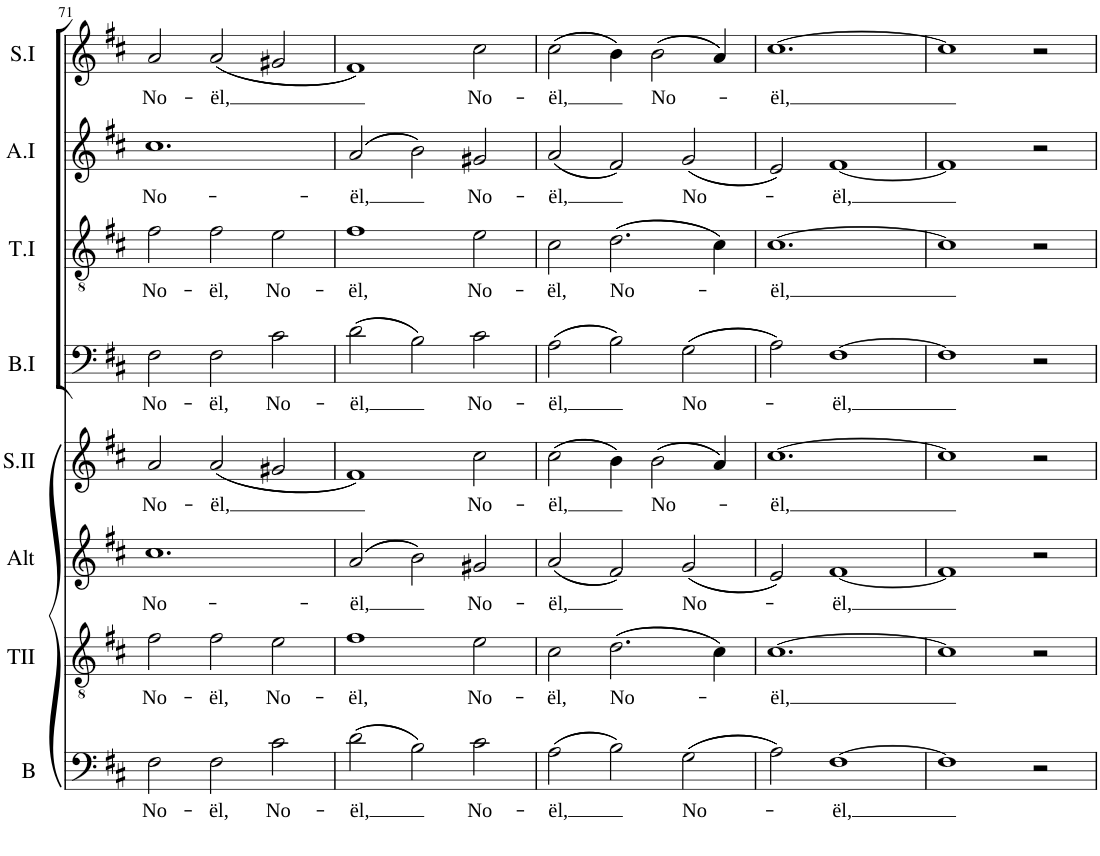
**kern	**text	**kern	**text	**kern	**text	**kern	**text	**kern	**text	**kern	**text	**kern	**text	**kern	**text
*part8	*part8	*part7	*part7	*part6	*part6	*part5	*part5	*part4	*part4	*part3	*part3	*part2	*part2	*part1	*part1
*staff8	*staff8	*staff7	*staff7	*staff6	*staff6	*staff5	*staff5	*staff4	*staff4	*staff3	*staff3	*staff2	*staff2	*staff1	*staff1
*I"Basse II	*	*I"Ténor II	*	*I"Alto II	*	*I"Soprano II	*	*I"Basse I	*	*I"Ténor I	*	*I"Alto I	*	*I"Soprano I	*
*I'B	*	*I'TII	*	*I'Alt	*	*I'S.II	*	*I'B.I	*	*I'T.I	*	*I'A.I	*	*I'S.I	*
!!LO:PB:g=z
*clefF4	*	*clefGv2	*	*clefG2	*	*clefG2	*	*clefF4	*	*clefGv2	*	*clefG2	*	*clefG2	*
*k[f#c#]	*	*k[f#c#]	*	*k[f#c#]	*	*k[f#c#]	*	*k[f#c#]	*	*k[f#c#]	*	*k[f#c#]	*	*k[f#c#]	*
*M3/2	*	*M3/2	*	*M3/2	*	*M3/2	*	*M3/2	*	*M3/2	*	*M3/2	*	*M3/2	*
=71	=71	=71	=71	=71	=71	=71	=71	=71	=71	=71	=71	=71	=71	=71	=71
!	!LO:LY:b	!	!LO:LY:b	!	!LO:LY:b	!	!LO:LY:b	!	!LO:LY:b	!	!LO:LY:b	!	!LO:LY:b	!	!LO:LY:b
2F#\	No-	2f#\	No-	1.cc#	No-	2a/	No-	2F#\	No-	2f#\	No-	1.cc#	No-	2a/	No-
!	!LO:LY:b	!	!LO:LY:b	!	!	!	!LO:LY:b	!	!LO:LY:b	!	!LO:LY:b	!	!	!	!LO:LY:b
2F#\	-ël,	2f#\	-ël,	.	.	((2a/	-ël,	2F#\	-ël,	2f#\	-ël,	.	.	((2a/	-ël,
!	!LO:LY:b	!	!LO:LY:b	!	!	!	!	!	!LO:LY:b	!	!LO:LY:b	!	!	!	!
2c#\	No-	2e\	No-	.	.	2g#X/	.	2c#\	No-	2e\	No-	.	.	2g#X/	.
=72	=72	=72	=72	=72	=72	=72	=72	=72	=72	=72	=72	=72	=72	=72	=72
!	!LO:LY:b	!	!LO:LY:b	!	!LO:LY:b	!	!	!	!LO:LY:b	!	!LO:LY:b	!	!LO:LY:b	!	!
((2d\	-ël,	1f#	-ël,	((2a/	-ël,	1f#))	.	((2d\	-ël,	1f#	-ël,	((2a/	-ël,	1f#))	.
2B\))	.	.	.	2b\))	.	.	.	2B\))	.	.	.	2b\))	.	.	.
!	!LO:LY:b	!	!LO:LY:b	!	!LO:LY:b	!	!LO:LY:b	!	!LO:LY:b	!	!LO:LY:b	!	!LO:LY:b	!	!LO:LY:b
2c#\	No-	2e\	No-	2g#X/	No-	2cc#\	No-	2c#\	No-	2e\	No-	2g#X/	No-	2cc#\	No-
=73	=73	=73	=73	=73	=73	=73	=73	=73	=73	=73	=73	=73	=73	=73	=73
!	!LO:LY:b	!	!LO:LY:b	!	!LO:LY:b	!	!LO:LY:b	!	!LO:LY:b	!	!LO:LY:b	!	!LO:LY:b	!	!LO:LY:b
((2A\	-ël,	2c#\	-ël,	((2a/	-ël,	((2cc#\	-ël,	((2A\	-ël,	2c#\	-ël,	((2a/	-ël,	((2cc#\	-ël,
!	!	!	!LO:LY:b	!	!	!	!	!	!	!	!LO:LY:b	!	!	!	!
2B\))	.	((2.d\	No-	2f#/))	.	4b\))	.	2B\))	.	((2.d\	No-	2f#/))	.	4b\))	.
!	!	!	!	!	!	!	!LO:LY:b	!	!	!	!	!	!	!	!LO:LY:b
.	.	.	.	.	.	((2b\	No-	.	.	.	.	.	.	((2b\	No-
!	!LO:LY:b	!	!	!	!LO:LY:b	!	!	!	!LO:LY:b	!	!	!	!LO:LY:b	!	!
((2G\	No-	.	.	((2g/	No-	.	.	((2G\	No-	.	.	((2g/	No-	.	.
.	.	4c#\))	.	.	.	4a/))	.	.	.	4c#\))	.	.	.	4a/))	.
=74	=74	=74	=74	=74	=74	=74	=74	=74	=74	=74	=74	=74	=74	=74	=74
!	!	!	!LO:LY:b	!	!	!	!LO:LY:b	!	!	!	!LO:LY:b	!	!	!	!LO:LY:b
2A\))	.	[1.c#	-ël,	2e/))	.	[1.cc#	-ël,	2A\))	.	[1.c#	-ël,	2e/))	.	[1.cc#	-ël,
!	!LO:LY:b	!	!	!	!LO:LY:b	!	!	!	!LO:LY:b	!	!	!	!LO:LY:b	!	!
[1F#	-ël,	.	.	[1f#	-ël,	.	.	[1F#	-ël,	.	.	[1f#	-ël,	.	.
=75	=75	=75	=75	=75	=75	=75	=75	=75	=75	=75	=75	=75	=75	=75	=75
1F#]	.	1c#]	.	1f#]	.	1cc#]	.	1F#]	.	1c#]	.	1f#]	.	1cc#]	.
2r	.	2r	.	2r	.	2r	.	2r	.	2r	.	2r	.	2r	.
=	=	=	=	=	=	=	=	=	=	=	=	=	=	=	=
*-	*-	*-	*-	*-	*-	*-	*-	*-	*-	*-	*-	*-	*-	*-	*-
